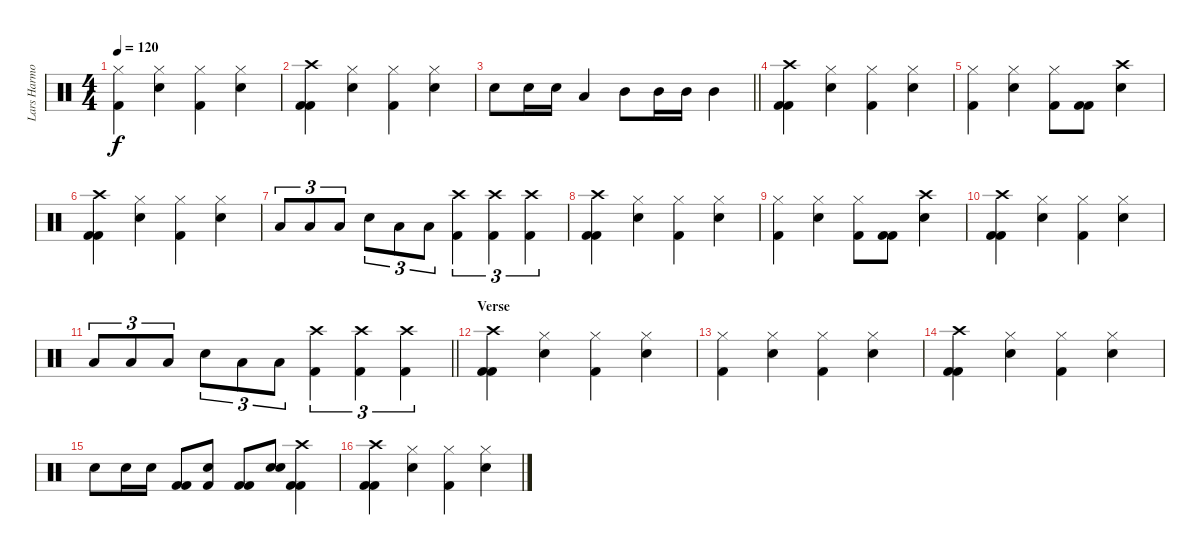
\track ("Lars Harmony" "Lars Harmo") {instrument percussion}
\staff {score}
\articulation defaults
\ts (4 4)
\tempo 120
\clef neutral
\ks c
("Kick (hit) 2" "Hi-Hat (closed)").4{dy f} ("Snare (hit) 2" "Hi-Hat (closed)").4 ("Kick (hit) 2" "Hi-Hat (closed)").4 ("Snare (hit) 2" "Hi-Hat (closed)").4 |
("Kick (hit) 2" "Kick (hit) 2" "Crash high (hit)").4 ("Snare (hit) 2" "Hi-Hat (closed)").4 ("Kick (hit) 2" "Hi-Hat (closed)").4 ("Snare (hit) 2" "Hi-Hat (closed)").4 |
\barLineRight lightlight "Snare (hit) 2".8 "Snare (hit) 2".16 "Snare (hit) 2".16 "Low Floor Tom (hit)".4 "Mid Tom (hit)".8 "Mid Tom (hit)".16 "Mid Tom (hit)".16 "Mid Tom (hit)".4
|
\section ("" "")
("Kick (hit) 2" "Kick (hit) 2" "Crash high (hit)").4 ("Snare (hit) 2" "Hi-Hat (closed)").4 ("Kick (hit) 2" "Hi-Hat (closed)").4 ("Snare (hit) 2" "Hi-Hat (closed)").4 |
("Kick (hit) 2" "Hi-Hat (closed)").4 ("Snare (hit) 2" "Hi-Hat (closed)").4 ("Kick (hit) 2" "Hi-Hat (closed)").8 ("Kick (hit) 2" "Kick (hit) 2").8 ("Snare (hit) 2" "Crash high (hit)").4 |
("Kick (hit) 2" "Kick (hit) 2" "Crash high (hit)").4 ("Snare (hit) 2" "Hi-Hat (closed)").4 ("Kick (hit) 2" "Hi-Hat (closed)").4 ("Snare (hit) 2" "Hi-Hat (closed)").4 |
"Low Floor Tom (hit)".8{tu (3 2)} "Low Floor Tom (hit)".8{tu (3 2)} "Low Floor Tom (hit)".8{tu (3 2)} "Snare (hit) 2".8{tu (3 2)} "Low Floor Tom (hit)".8{tu (3 2)} "Low Floor Tom (hit)".8{tu (3 2)} ("Kick (hit) 2" "Crash high (hit)").4{tu (3 2)} ("Crash high (hit)" "Kick (hit) 2").4{tu (3 2)} ("Crash high (hit)" "Kick (hit) 2").4{tu (3 2)} |
("Kick (hit) 2" "Kick (hit) 2" "Crash high (hit)").4 ("Snare (hit) 2" "Hi-Hat (closed)").4 ("Kick (hit) 2" "Hi-Hat (closed)").4 ("Snare (hit) 2" "Hi-Hat (closed)").4 |
("Kick (hit) 2" "Hi-Hat (closed)").4 ("Snare (hit) 2" "Hi-Hat (closed)").4 ("Kick (hit) 2" "Hi-Hat (closed)").8 ("Kick (hit) 2" "Kick (hit) 2").8 ("Snare (hit) 2" "Crash high (hit)").4 |
("Kick (hit) 2" "Kick (hit) 2" "Crash high (hit)").4 ("Snare (hit) 2" "Hi-Hat (closed)").4 ("Kick (hit) 2" "Hi-Hat (closed)").4 ("Snare (hit) 2" "Hi-Hat (closed)").4 |
\barLineRight lightlight "Low Floor Tom (hit)".8{tu (3 2)} "Low Floor Tom (hit)".8{tu (3 2)} "Low Floor Tom (hit)".8{tu (3 2)} "Snare (hit) 2".8{tu (3 2)} "Low Floor Tom (hit)".8{tu (3 2)} "Low Floor Tom (hit)".8{tu (3 2)}
("Kick (hit) 2" "Crash high (hit)").4{tu (3 2)} ("Crash high (hit)" "Kick (hit) 2").4{tu (3 2)} ("Crash high (hit)" "Kick (hit) 2").4{tu (3 2)} |
\section ("" "Verse")
("Crash high (hit)" "Kick (hit) 2" "Kick (hit) 2").4 ("Snare (hit) 2" "Hi-Hat (closed)").4 ("Kick (hit) 2" "Hi-Hat (closed)").4 ("Snare (hit) 2" "Hi-Hat (closed)").4 |
("Kick (hit) 2" "Hi-Hat (closed)").4 ("Snare (hit) 2" "Hi-Hat (closed)").4 ("Kick (hit) 2" "Hi-Hat (closed)").4 ("Snare (hit) 2" "Hi-Hat (closed)").4 |
("Crash high (hit)" "Kick (hit) 2" "Kick (hit) 2").4 ("Snare (hit) 2" "Hi-Hat (closed)").4 ("Kick (hit) 2" "Hi-Hat (closed)").4 ("Snare (hit) 2" "Hi-Hat (closed)").4 |
"Snare (hit) 2".8 "Snare (hit) 2".16 "Snare (hit) 2".16 ("Kick (hit) 2" "Kick (hit) 2").8 ("Kick (hit) 2" "Snare (hit)").8 ("Kick (hit) 2" "Kick (hit) 2").8 ("Snare (hit) 2" "Snare (hit) 2").8 ("Crash high (hit)" "Kick (hit) 2" "Kick (hit) 2").4 |
("Crash high (hit)" "Kick (hit) 2" "Kick (hit) 2").4 ("Snare (hit) 2" "Hi-Hat (closed)").4 ("Kick (hit) 2" "Hi-Hat (closed)").4 ("Snare (hit) 2" "Hi-Hat (closed)").4
